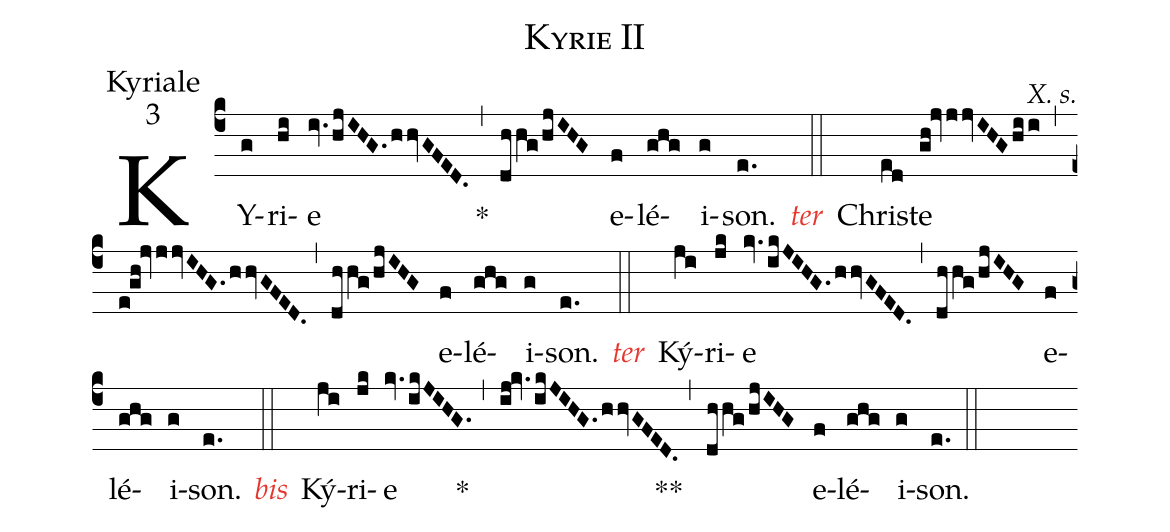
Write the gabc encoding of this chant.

name:Kyrie II;
office-part:Kyriale;
mode:3;
commentary:X. s.;
%%
(c4) KY(g)ri(hi)e(iv.hjIHG.hhvGFED.) <clear><sp>*</sp>(,) (dhhg/hjIHG) e(f)lé(ghg)i(g)son.(e.) <c><i>ter</i></c>(::)
Chri(ed)ste(gh!jvjjvIHGhii) (,) (e!gh!jvjjvIHG.hhvGFED.) (,) (dhhg/hjIHG) e(f)lé(ghg)i(g)son.(e.) <c><i>ter</i></c>(::)
Ký(ji)ri(jk)e(kv.ikJIHG.hhvGFED.) (,) (dhhg/hjIHG) e(f)lé(ghg)i(g)son.(e.) <c><i>bis</i></c>(::)
Ký(ji)ri(jk)e(kv.ikJIHG.) <sp>*</sp>(,) (ij!kv.ikJIHG.hhvGFED.) <sp>*</sp><sp>*</sp>(,) (dhhg/hjIHG) e(f)lé(ghg)i(g)son.(e.) (::)
